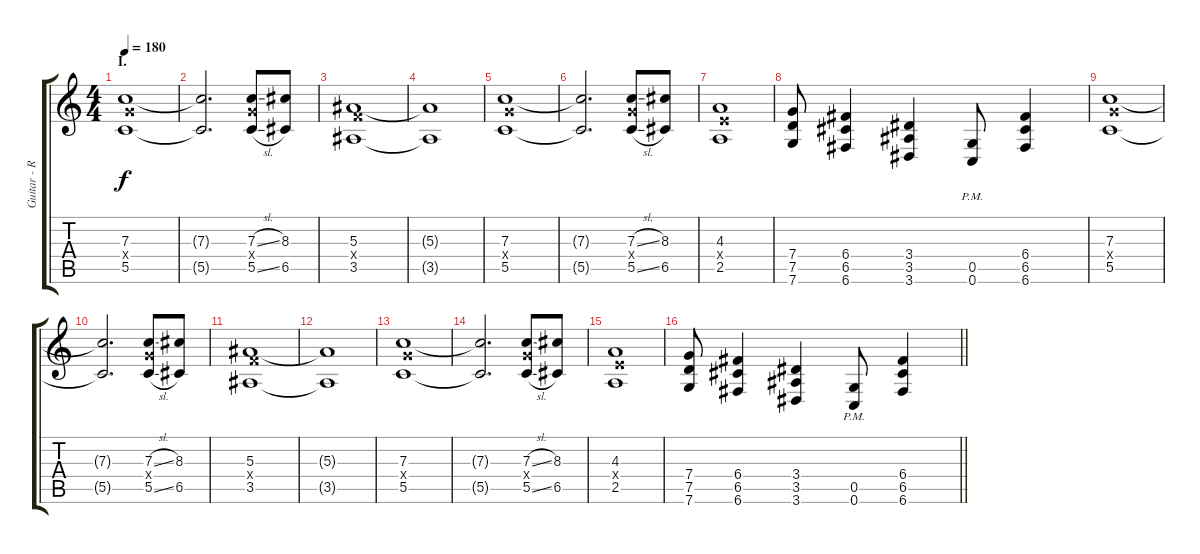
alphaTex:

\track ("Guitar - Right" "Guitar - R") {instrument distortionguitar}
\staff {score tabs}
\tuning (D4 A3 F3 C3 G2 C2) {hide}
\ts (4 4)
\section ("" "I.")
\tempo 180
\clef g2
\ks c
(7.3 7.4{x} 5.5).1{dy f} |
(7.3{t} 5.5{t}).2{d} (7.3{sl} 7.4{x} 5.5{sl}).8 (8.3 6.5).8 |
(5.3 5.4{x} 3.5).1 |
(5.3{t} 3.5{t}).1 |
(7.3 7.4{x} 5.5).1 |
(7.3{t} 5.5{t}).2{d} (7.3{sl} 7.4{x} 5.5{sl}).8 (8.3 6.5).8 |
(4.3 4.4{x} 2.5).1 |
(7.4 7.5 7.6).8 (6.4 6.5 6.6).4 (3.4 3.5 3.6).4 (0.5{pm} 0.6{pm}).8 (6.4 6.5 6.6).4 |
(7.3 7.4{x} 5.5).1 |
(7.3{t} 5.5{t}).2{d} (7.3{sl} 7.4{x} 5.5{sl}).8 (8.3 6.5).8 |
(5.3 5.4{x} 3.5).1 |
(5.3{t} 3.5{t}).1 |
(7.3 7.4{x} 5.5).1 |
(7.3{t} 5.5{t}).2{d} (7.3{sl} 7.4{x} 5.5{sl}).8 (8.3 6.5).8 |
(4.3 4.4{x} 2.5).1 |
\barLineRight lightlight
(7.4 7.5 7.6).8 (6.4 6.5 6.6).4 (3.4 3.5 3.6).4 (0.5{pm} 0.6{pm}).8 (6.4 6.5 6.6).4
